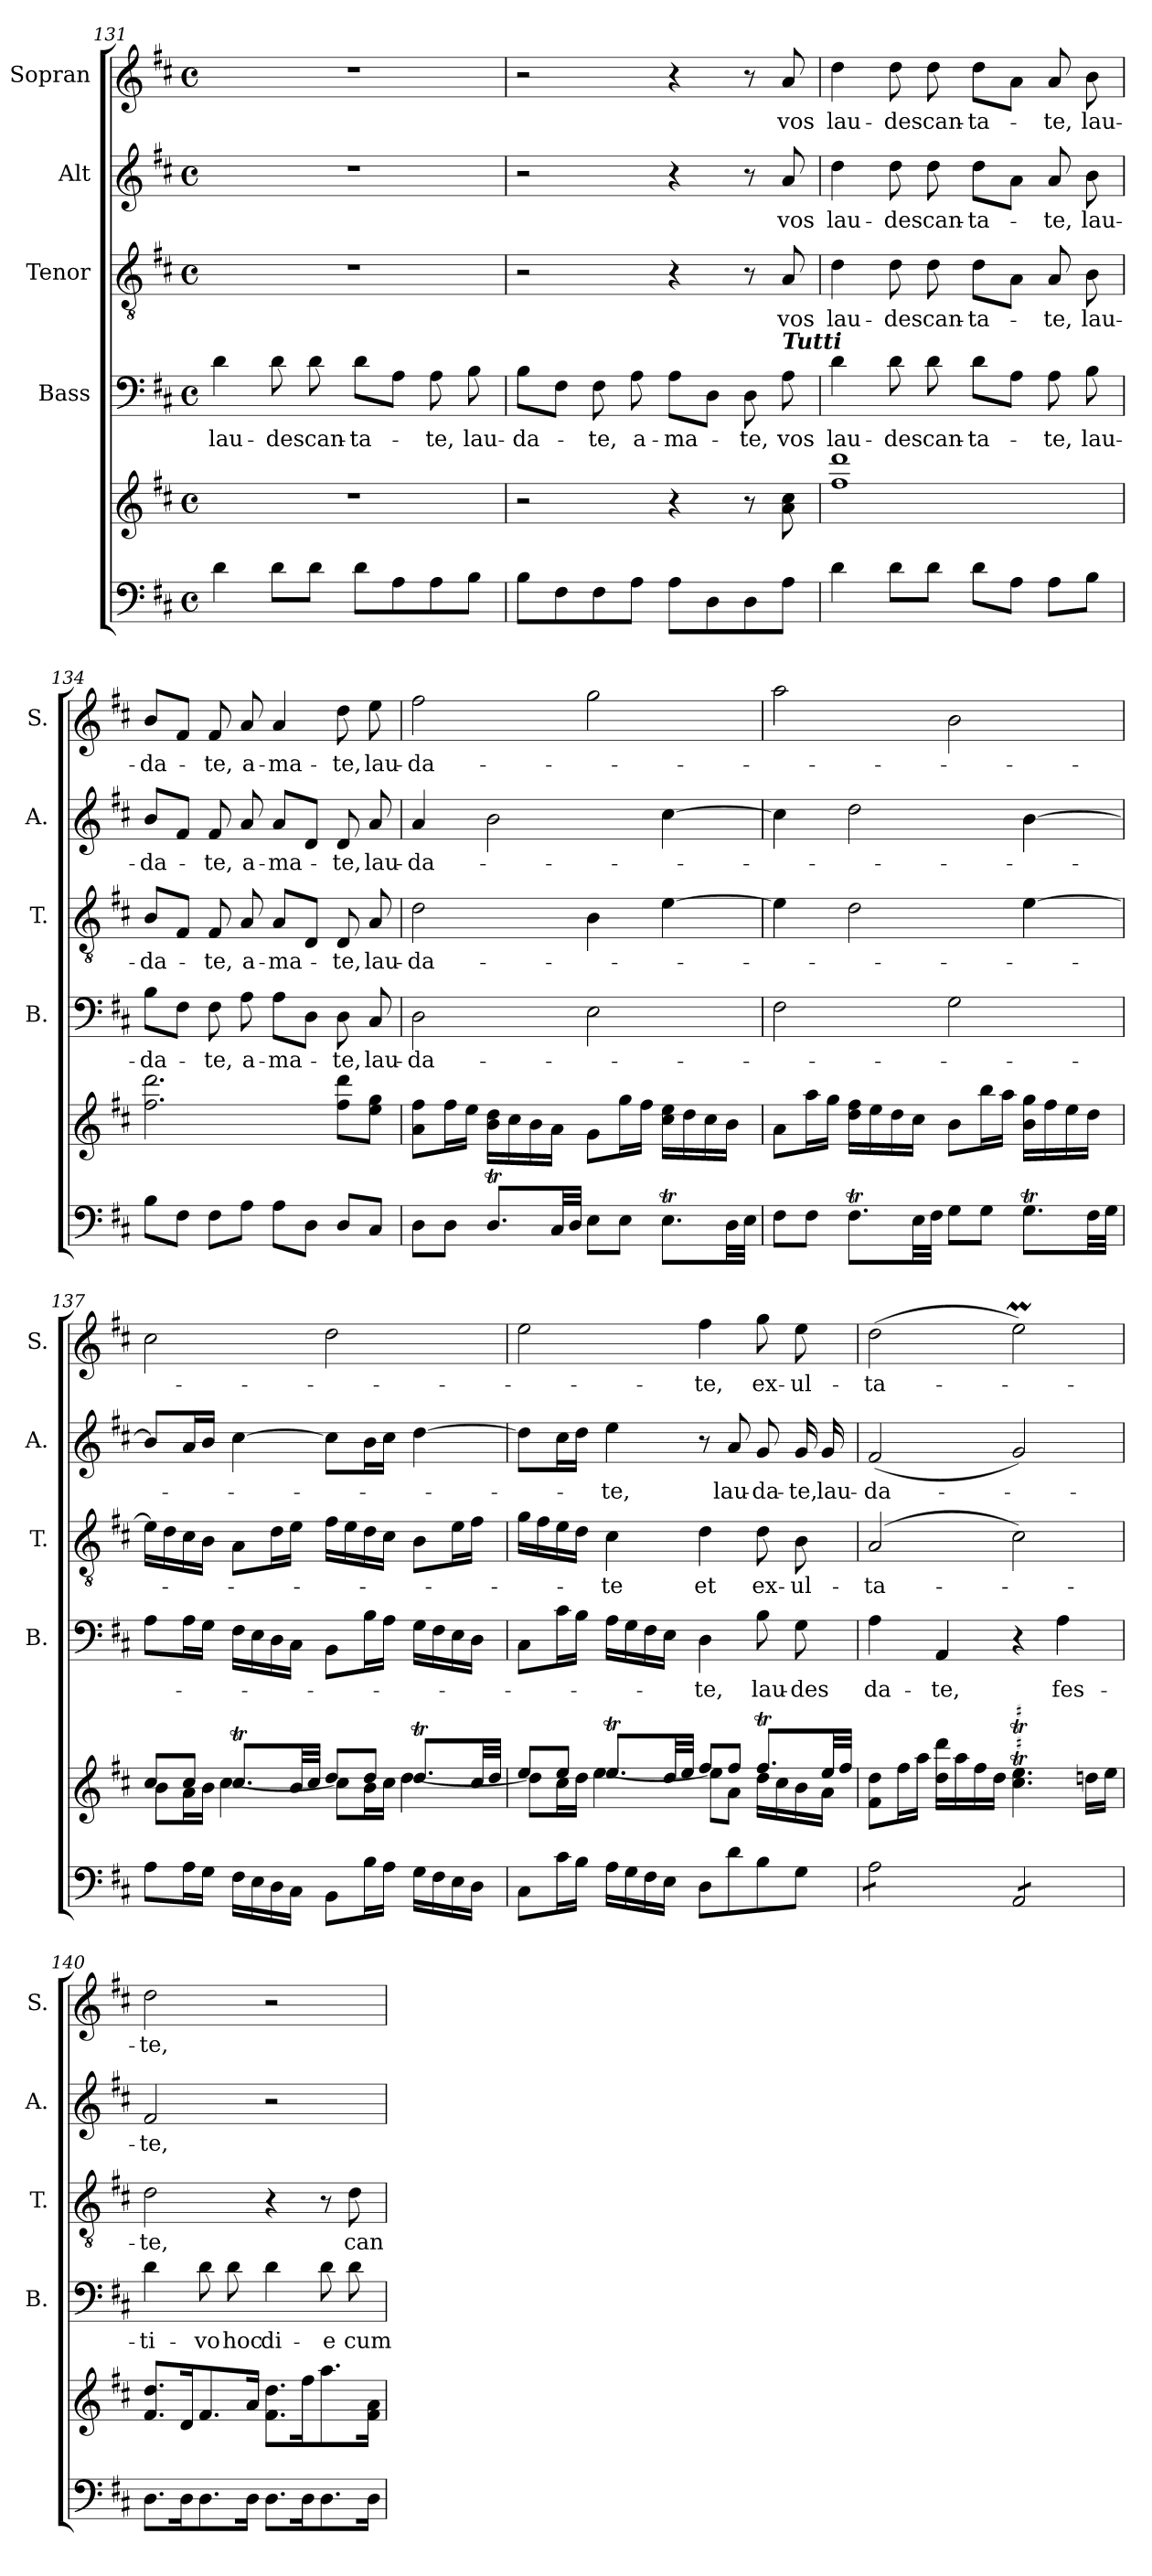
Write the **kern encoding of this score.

**kern	**kern	**kern	**text	**kern	**text	**kern	**text	**kern	**text
*part5	*part5	*part4	*part4	*part3	*part3	*part2	*part2	*part1	*part1
*staff6	*staff5	*staff4	*staff4	*staff3	*staff3	*staff2	*staff2	*staff1	*staff1
*	*	*I"Bass	*	*I"Tenor	*	*I"Alt	*	*I"Sopran	*
*	*	*I'B.	*	*I'T.	*	*I'A.	*	*I'S.	*
!!LO:LB:g=z
*clefF4	*clefG2	*clefF4	*	*clefGv2	*	*clefG2	*	*clefG2	*
*k[f#c#]	*k[f#c#]	*k[f#c#]	*	*k[f#c#]	*	*k[f#c#]	*	*k[f#c#]	*
*D:	*D:	*D:	*	*D:	*	*D:	*	*D:	*
*M4/4	*M4/4	*M4/4	*	*M4/4	*	*M4/4	*	*M4/4	*
*met(c)	*met(c)	*met(c)	*	*met(c)	*	*met(c)	*	*met(c)	*
=131	=131	=131	=131	=131	=131	=131	=131	=131	=131
!	!	!	!LO:LY:b	!	!	!	!	!	!
4d\	1r	4d\	lau-	1r	.	1r	.	1r	.
!	!	!	!LO:LY:b	!	!	!	!	!	!
8d\L	.	8d\	-des	.	.	.	.	.	.
!	!	!	!LO:LY:b	!	!	!	!	!	!
8d\J	.	8d\	can-	.	.	.	.	.	.
!	!	!	!LO:LY:b	!	!	!	!	!	!
8d\L	.	8d\L	-ta-	.	.	.	.	.	.
8A\	.	8A\J	.	.	.	.	.	.	.
!	!	!	!LO:LY:b	!	!	!	!	!	!
8A\	.	8A\	-te,	.	.	.	.	.	.
!	!	!	!LO:LY:b	!	!	!	!	!	!
8B\J	.	8B\	lau-	.	.	.	.	.	.
=132	=132	=132	=132	=132	=132	=132	=132	=132	=132
!	!	!	!LO:LY:b	!	!	!	!	!	!
8B\L	2r	8B\L	-da-	2r	.	2r	.	2r	.
8F#\	.	8F#\J	.	.	.	.	.	.	.
!	!	!	!LO:LY:b	!	!	!	!	!	!
8F#\	.	8F#\	-te,	.	.	.	.	.	.
!	!	!	!LO:LY:b	!	!	!	!	!	!
8A\J	.	8A\	a-	.	.	.	.	.	.
!	!	!	!LO:LY:b	!	!	!	!	!	!
8A\L	4r	8A\L	-ma-	4r	.	4r	.	4r	.
8D\	.	8D\J	.	.	.	.	.	.	.
!	!	!	!LO:LY:b	!	!	!	!	!	!
8D\	8r	8D\	-te,	8r	.	8r	.	8r	.
!	!	!LO:TX:a:Bi:t=Tutti	!	!	!	!	!	!	!
!	!	!	!LO:LY:b	!	!LO:LY:b	!	!LO:LY:b	!	!LO:LY:b
8A\J	8a\ 8cc#\	8A\	vos	8A/	vos	8a/	vos	8a/	vos
=133	=133	=133	=133	=133	=133	=133	=133	=133	=133
!	!	!	!LO:LY:b	!	!LO:LY:b	!	!LO:LY:b	!	!LO:LY:b
4d\	1ff# 1ddd	4d\	lau-	4d\	lau-	4dd\	lau-	4dd\	lau-
!	!	!	!LO:LY:b	!	!LO:LY:b	!	!LO:LY:b	!	!LO:LY:b
8d\L	.	8d\	-des	8d\	-des	8dd\	-des	8dd\	-des
!	!	!	!LO:LY:b	!	!LO:LY:b	!	!LO:LY:b	!	!LO:LY:b
8d\J	.	8d\	can-	8d\	can-	8dd\	can-	8dd\	can-
!	!	!	!LO:LY:b	!	!LO:LY:b	!	!LO:LY:b	!	!LO:LY:b
8d\L	.	8d\L	-ta-	8d\L	-ta-	8dd\L	-ta-	8dd\L	-ta-
8A\J	.	8A\J	.	8A\J	.	8a\J	.	8a\J	.
!	!	!	!LO:LY:b	!	!LO:LY:b	!	!LO:LY:b	!	!LO:LY:b
8A\L	.	8A\	-te,	8A/	-te,	8a/	-te,	8a/	-te,
!	!	!	!LO:LY:b	!	!LO:LY:b	!	!LO:LY:b	!	!LO:LY:b
8B\J	.	8B\	lau-	8B\	lau-	8b\	lau-	8b\	lau-
!!LO:PB:g=z
=134	=134	=134	=134	=134	=134	=134	=134	=134	=134
!	!	!	!LO:LY:b	!	!LO:LY:b	!	!LO:LY:b	!	!LO:LY:b
8B\L	2.ff#\ 2.ddd\	8B\L	-da-	8B/L	-da-	8b/L	-da-	8b/L	-da-
8F#\J	.	8F#\J	.	8F#/J	.	8f#/J	.	8f#/J	.
!	!	!	!LO:LY:b	!	!LO:LY:b	!	!LO:LY:b	!	!LO:LY:b
8F#\L	.	8F#\	-te,	8F#/	-te,	8f#/	-te,	8f#/	-te,
!	!	!	!LO:LY:b	!	!LO:LY:b	!	!LO:LY:b	!	!LO:LY:b
8A\J	.	8A\	a-	8A/	a-	8a/	a-	8a/	a-
!	!	!	!LO:LY:b	!	!LO:LY:b	!	!LO:LY:b	!	!LO:LY:b
8A\L	.	8A\L	-ma-	8A/L	-ma-	8a/L	-ma-	4a/	-ma-
8D\J	.	8D\J	.	8D/J	.	8d/J	.	.	.
!	!	!	!LO:LY:b	!	!LO:LY:b	!	!LO:LY:b	!	!LO:LY:b
8D/L	8ff#\ 8ddd\L	8D\	-te,	8D/	-te,	8d/	-te,	8dd\	-te,
!	!	!	!LO:LY:b	!	!LO:LY:b	!	!LO:LY:b	!	!LO:LY:b
8C#/J	8ee\ 8gg\J	8C#/	lau-	8A/	lau-	8a/	lau-	8ee\	lau-
=135	=135	=135	=135	=135	=135	=135	=135	=135	=135
!	!	!	!LO:LY:b	!	!LO:LY:b	!	!LO:LY:b	!	!LO:LY:b
8D\L	8a\ 8ff#\L	2D\	-da-	2d\	-da-	4a/	-da-	2ff#\	-da-
8D\J	16ff#\L	.	.	.	.	.	.	.	.
.	16ee\JJ	.	.	.	.	.	.	.	.
8.DT/L	16b\ 16dd\LL	.	.	.	.	2b\	.	.	.
.	16cc#\	.	.	.	.	.	.	.	.
.	16b\	.	.	.	.	.	.	.	.
32C#/LL	16a\JJ	.	.	.	.	.	.	.	.
32D/JJJ	.	.	.	.	.	.	.	.	.
8E\L	8g\L	2E\	.	4B\	.	.	.	2gg\	.
8E\J	16gg\L	.	.	.	.	.	.	.	.
.	16ff#\JJ	.	.	.	.	.	.	.	.
8.ET\L	16cc#\ 16ee\LL	.	.	[4e\	.	[4cc#\	.	.	.
.	16dd\	.	.	.	.	.	.	.	.
.	16cc#\	.	.	.	.	.	.	.	.
32D\LL	16b\JJ	.	.	.	.	.	.	.	.
32E\JJJ	.	.	.	.	.	.	.	.	.
=136	=136	=136	=136	=136	=136	=136	=136	=136	=136
8F#\L	8a\L	2F#\	.	4e\]	.	4cc#\]	.	2aa\	.
8F#\J	16aa\L	.	.	.	.	.	.	.	.
.	16gg\JJ	.	.	.	.	.	.	.	.
8.F#t\L	16dd\ 16ff#\LL	.	.	2d\	.	2dd\	.	.	.
.	16ee\	.	.	.	.	.	.	.	.
.	16dd\	.	.	.	.	.	.	.	.
32E\LL	16cc#\JJ	.	.	.	.	.	.	.	.
32F#\JJJ	.	.	.	.	.	.	.	.	.
8G\L	8b\L	2G\	.	.	.	.	.	2b\	.
8G\J	16bb\L	.	.	.	.	.	.	.	.
.	16aa\JJ	.	.	.	.	.	.	.	.
8.GT\L	16b\ 16gg\LL	.	.	[4e\	.	[4b\	.	.	.
.	16ff#\	.	.	.	.	.	.	.	.
.	16ee\	.	.	.	.	.	.	.	.
32F#\LL	16dd\JJ	.	.	.	.	.	.	.	.
32G\JJJ	.	.	.	.	.	.	.	.	.
!!LO:LB:g=z
=137	=137	=137	=137	=137	=137	=137	=137	=137	=137
*	*^	*	*	*	*	*	*	*	*
8A\L	8cc#/L	8b\L	8A\L	.	16e\LL]	.	8b/L]	.	2cc#\	.
.	.	.	.	.	16d\	.	.	.	.	.
16A\L	8cc#/J	16a\L	16A\L	.	16c#\	.	16a/L	.	.	.
16G\JJ	.	16b\JJ	16G\JJ	.	16B\JJ	.	16b/JJ	.	.	.
16F#\LL	8.cc#t/L	[<4cc#\	16F#\LL	.	8A\L	.	[4cc#\	.	.	.
16E\	.	.	16E\	.	.	.	.	.	.	.
16D\	.	.	16D\	.	16d\L	.	.	.	.	.
16C#\JJ	32b/LL	.	16C#\JJ	.	16e\JJ	.	.	.	.	.
.	32cc#/JJJ	.	.	.	.	.	.	.	.	.
8BB\L	8dd/L	8cc#\L]	8BB\L	.	16f#\LL	.	8cc#\L]	.	2dd\	.
.	.	.	.	.	16e\	.	.	.	.	.
16B\L	8dd/J	16b\L	16B\L	.	16d\	.	16b\L	.	.	.
16A\JJ	.	16cc#\JJ	16A\JJ	.	16c#\JJ	.	16cc#\JJ	.	.	.
16G\LL	8.ddT/L	[<4dd\	16G\LL	.	8B\L	.	[4dd\	.	.	.
16F#\	.	.	16F#\	.	.	.	.	.	.	.
16E\	.	.	16E\	.	16e\L	.	.	.	.	.
16D\JJ	32cc#/LL	.	16D\JJ	.	16f#\JJ	.	.	.	.	.
.	32dd/JJJ	.	.	.	.	.	.	.	.	.
=138	=138	=138	=138	=138	=138	=138	=138	=138	=138	=138
8C#\L	8ee/L	8dd\L]	8C#\L	.	16g\LL	.	8dd\L]	.	2ee\	.
.	.	.	.	.	16f#\	.	.	.	.	.
16c#\L	8ee/J	16cc#\L	16c#\L	.	16e\	.	16cc#\L	.	.	.
16B\JJ	.	16dd\JJ	16B\JJ	.	16d\JJ	.	16dd\JJ	.	.	.
!	!	!	!	!	!	!LO:LY:b	!	!LO:LY:b	!	!
16A\LL	8.eeT/L	[<4ee\	16A\LL	.	4c#\	-te	4ee\	-te,	.	.
16G\	.	.	16G\	.	.	.	.	.	.	.
16F#\	.	.	16F#\	.	.	.	.	.	.	.
16E\JJ	32dd/LL	.	16E\JJ	.	.	.	.	.	.	.
.	32ee/JJJ	.	.	.	.	.	.	.	.	.
!	!	!	!	!LO:LY:b	!	!LO:LY:b	!	!	!	!LO:LY:b
8D\L	8ff#/L	8ee\L]	4D\	-te,	4d\	et	8r	.	4ff#\	-te,
!	!	!	!	!	!	!	!	!LO:LY:b	!	!
8d\	8ff#/J	8a\J	.	.	.	.	8a/	lau-	.	.
!	!	!	!	!LO:LY:b	!	!LO:LY:b	!	!LO:LY:b	!	!LO:LY:b
8B\	8.ff#t/L	16dd\LL	8B\	lau-	8d\	ex-	8g/	-da-	8gg\	ex-
.	.	16cc#\	.	.	.	.	.	.	.	.
!	!	!	!	!LO:LY:b	!	!LO:LY:b	!	!LO:LY:b	!	!LO:LY:b
8G\J	.	16b\	8G\	-des	8B\	-ul-	16g/	-te,	8ee\	-ul-
!	!	!	!	!	!	!	!	!LO:LY:b	!	!
.	32ee/LL	16a\JJ	.	.	.	.	16g/	lau-	.	.
.	32ff#/JJJ	.	.	.	.	.	.	.	.	.
*	*v	*v	*	*	*	*	*	*	*	*
!!LO:PB:g=z
=139	=139	=139	=139	=139	=139	=139	=139	=139	=139
!	!	!	!LO:LY:b	!	!LO:LY:b	!	!LO:LY:b	!	!LO:LY:b
*tremolo	*	*	*	*	*	*	*	*	*
8A\L	8f#\ 8dd\L	4A\	da-	(2A/	-ta-	(<2f#/	-da-	(>2dd\	-ta-
8A\	16ff#\L	.	.	.	.	.	.	.	.
.	16aa\JJ	.	.	.	.	.	.	.	.
!	!	!	!LO:LY:b	!	!	!	!	!	!
8A\	16dd\ 16ddd\LL	4AA/	-te,	.	.	.	.	.	.
.	16aa\	.	.	.	.	.	.	.	.
8A\J	16ff#\	.	.	.	.	.	.	.	.
.	16dd\JJ	.	.	.	.	.	.	.	.
8AA/L	4.cc#\T 4.ee\T	4r	.	2c#\)	.	2g/)	.	2eeM\)	.
8AA/	.	.	.	.	.	.	.	.	.
!	!	!	!LO:LY:b	!	!	!	!	!	!
8AA/	.	4A\	fes-	.	.	.	.	.	.
8AA/J	16dd\LL	.	.	.	.	.	.	.	.
*Xtremolo	*	*	*	*	*	*	*	*	*
.	16ee\JJ	.	.	.	.	.	.	.	.
=140	=140	=140	=140	=140	=140	=140	=140	=140	=140
!	!	!	!LO:LY:b	!	!LO:LY:b	!	!LO:LY:b	!	!LO:LY:b
8.D\L	8.f#/ 8.dd/L	4d\	-ti-	2d\	-te,	2f#/	-te,	2dd\	-te,
16D\k	16d/k	.	.	.	.	.	.	.	.
!	!	!	!LO:LY:b	!	!	!	!	!	!
8.D\	8.f#/	8d\	-vo	.	.	.	.	.	.
!	!	!	!LO:LY:b	!	!	!	!	!	!
.	.	8d\	hoc	.	.	.	.	.	.
16D\Jk	16a/Jk	.	.	.	.	.	.	.	.
!	!	!	!LO:LY:b	!	!	!	!	!	!
8.D\L	8.f#\ 8.dd\L	4d\	di-	4r	.	2r	.	2r	.
16D\k	16ff#\k	.	.	.	.	.	.	.	.
!	!	!	!LO:LY:b	!	!	!	!	!	!
8.D\	8.aa\	8d\	-e	8r	.	.	.	.	.
!	!	!	!LO:LY:b	!	!LO:LY:b	!	!	!	!
.	.	8d\	cum	8d\	can-	.	.	.	.
16D\Jk	16f#\ 16a\Jk	.	.	.	.	.	.	.	.
=	=	=	=	=	=	=	=	=	=
*-	*-	*-	*-	*-	*-	*-	*-	*-	*-
